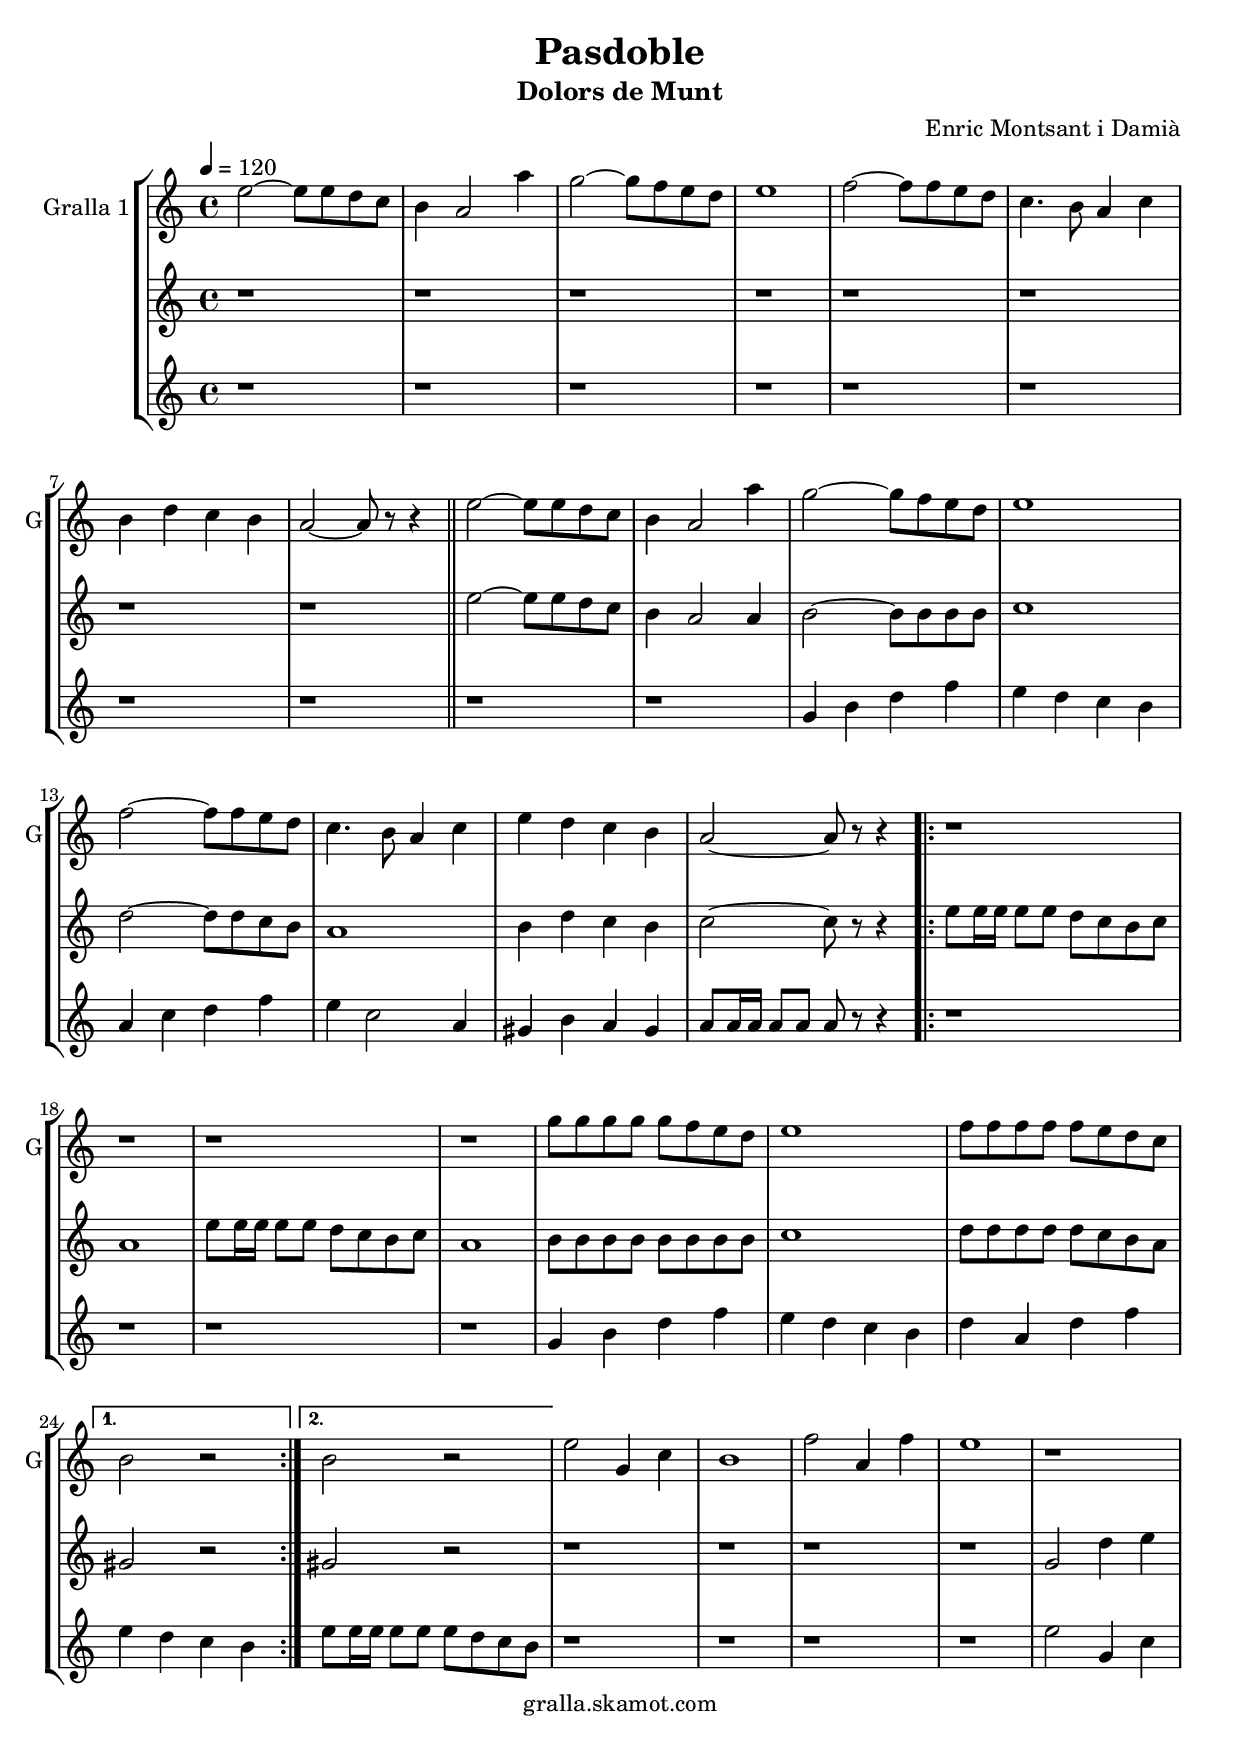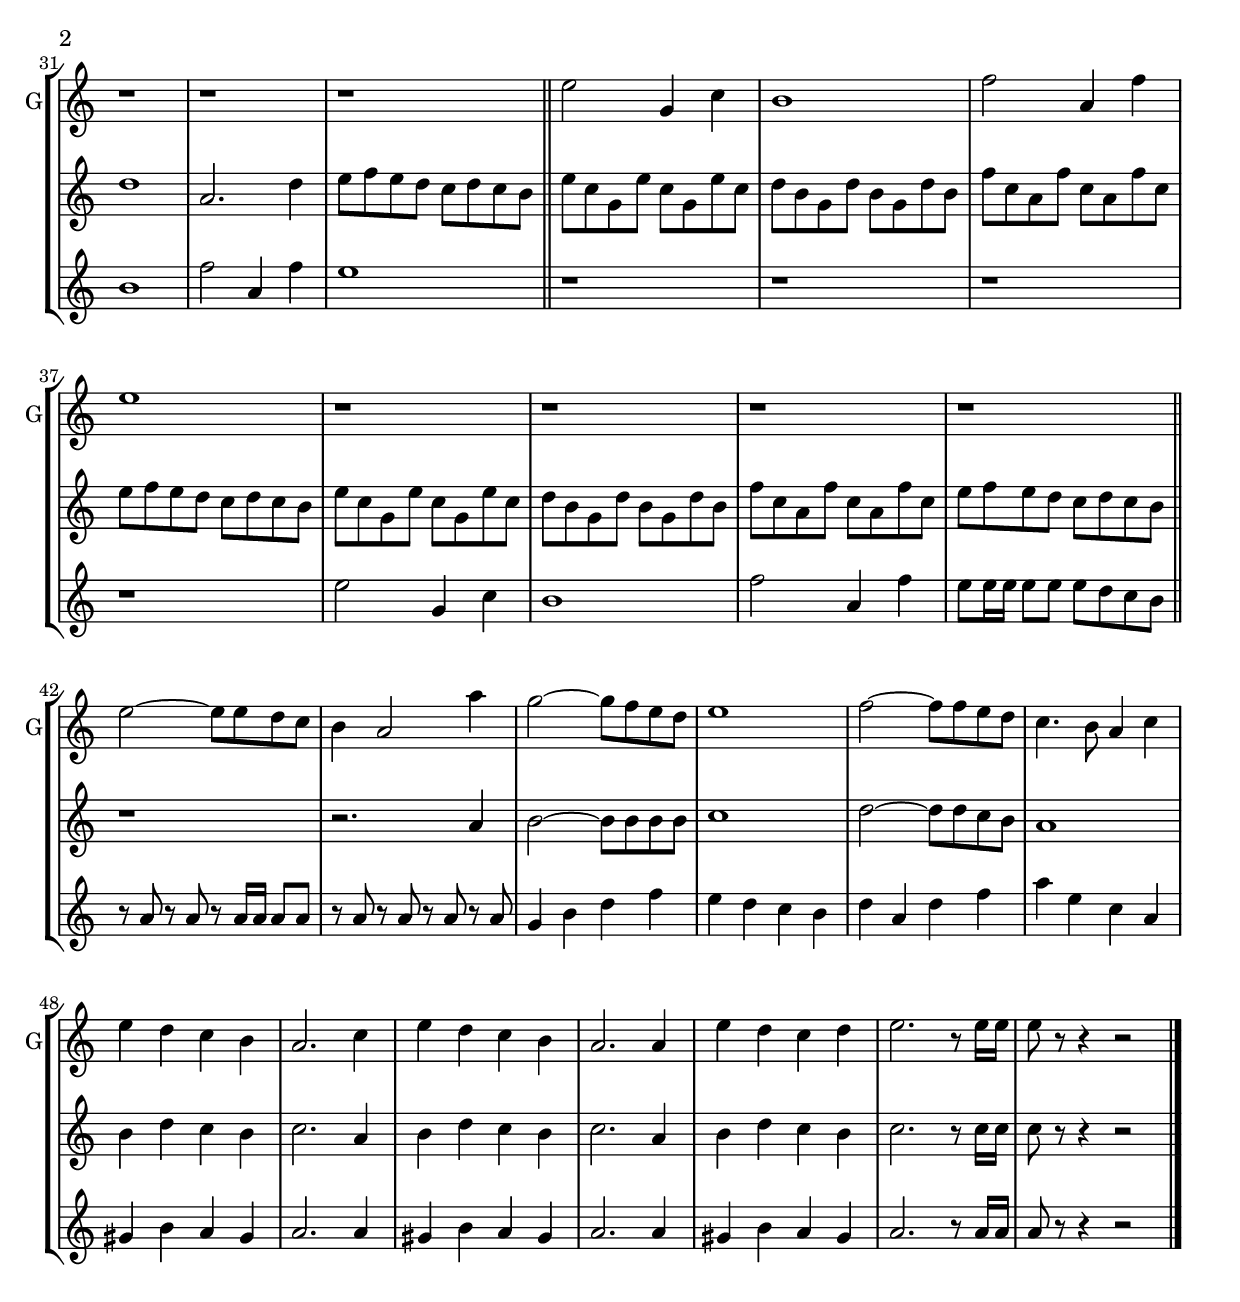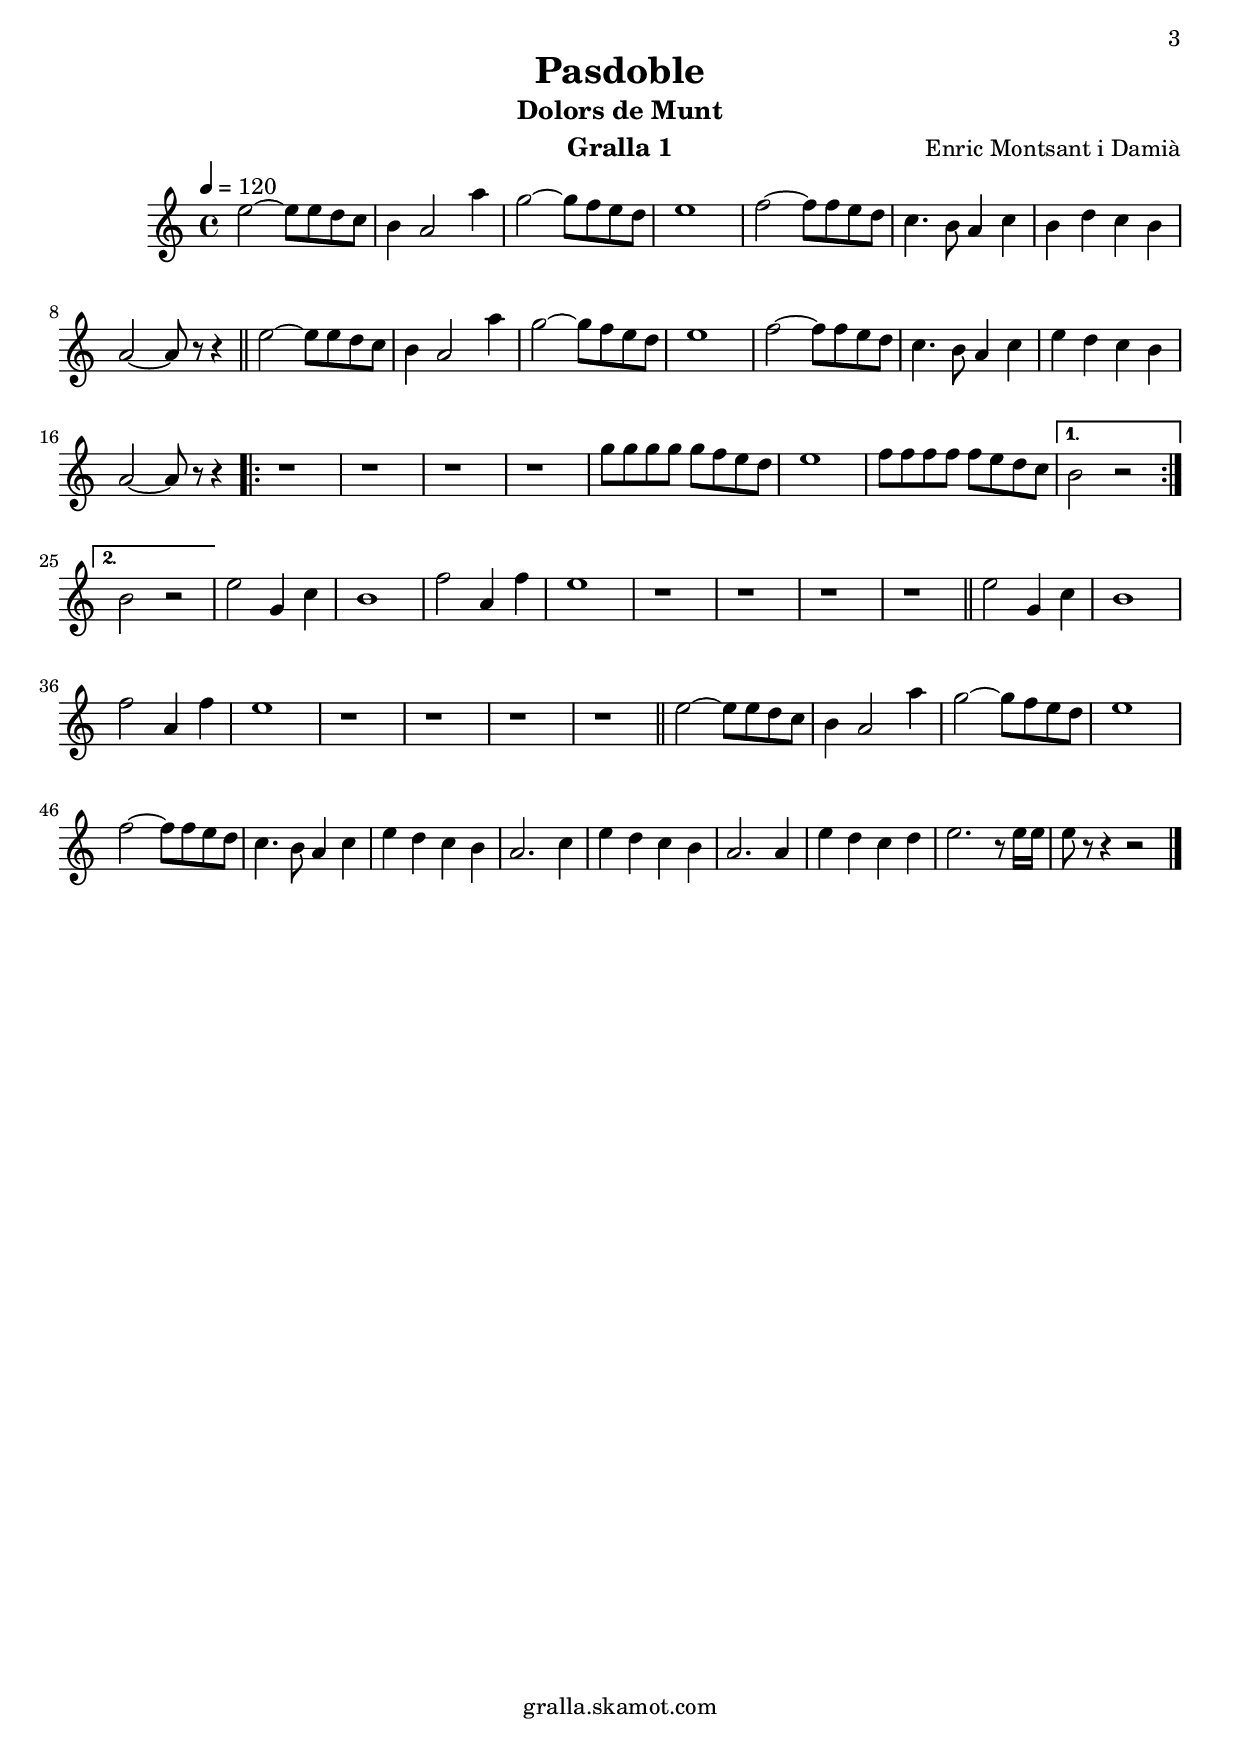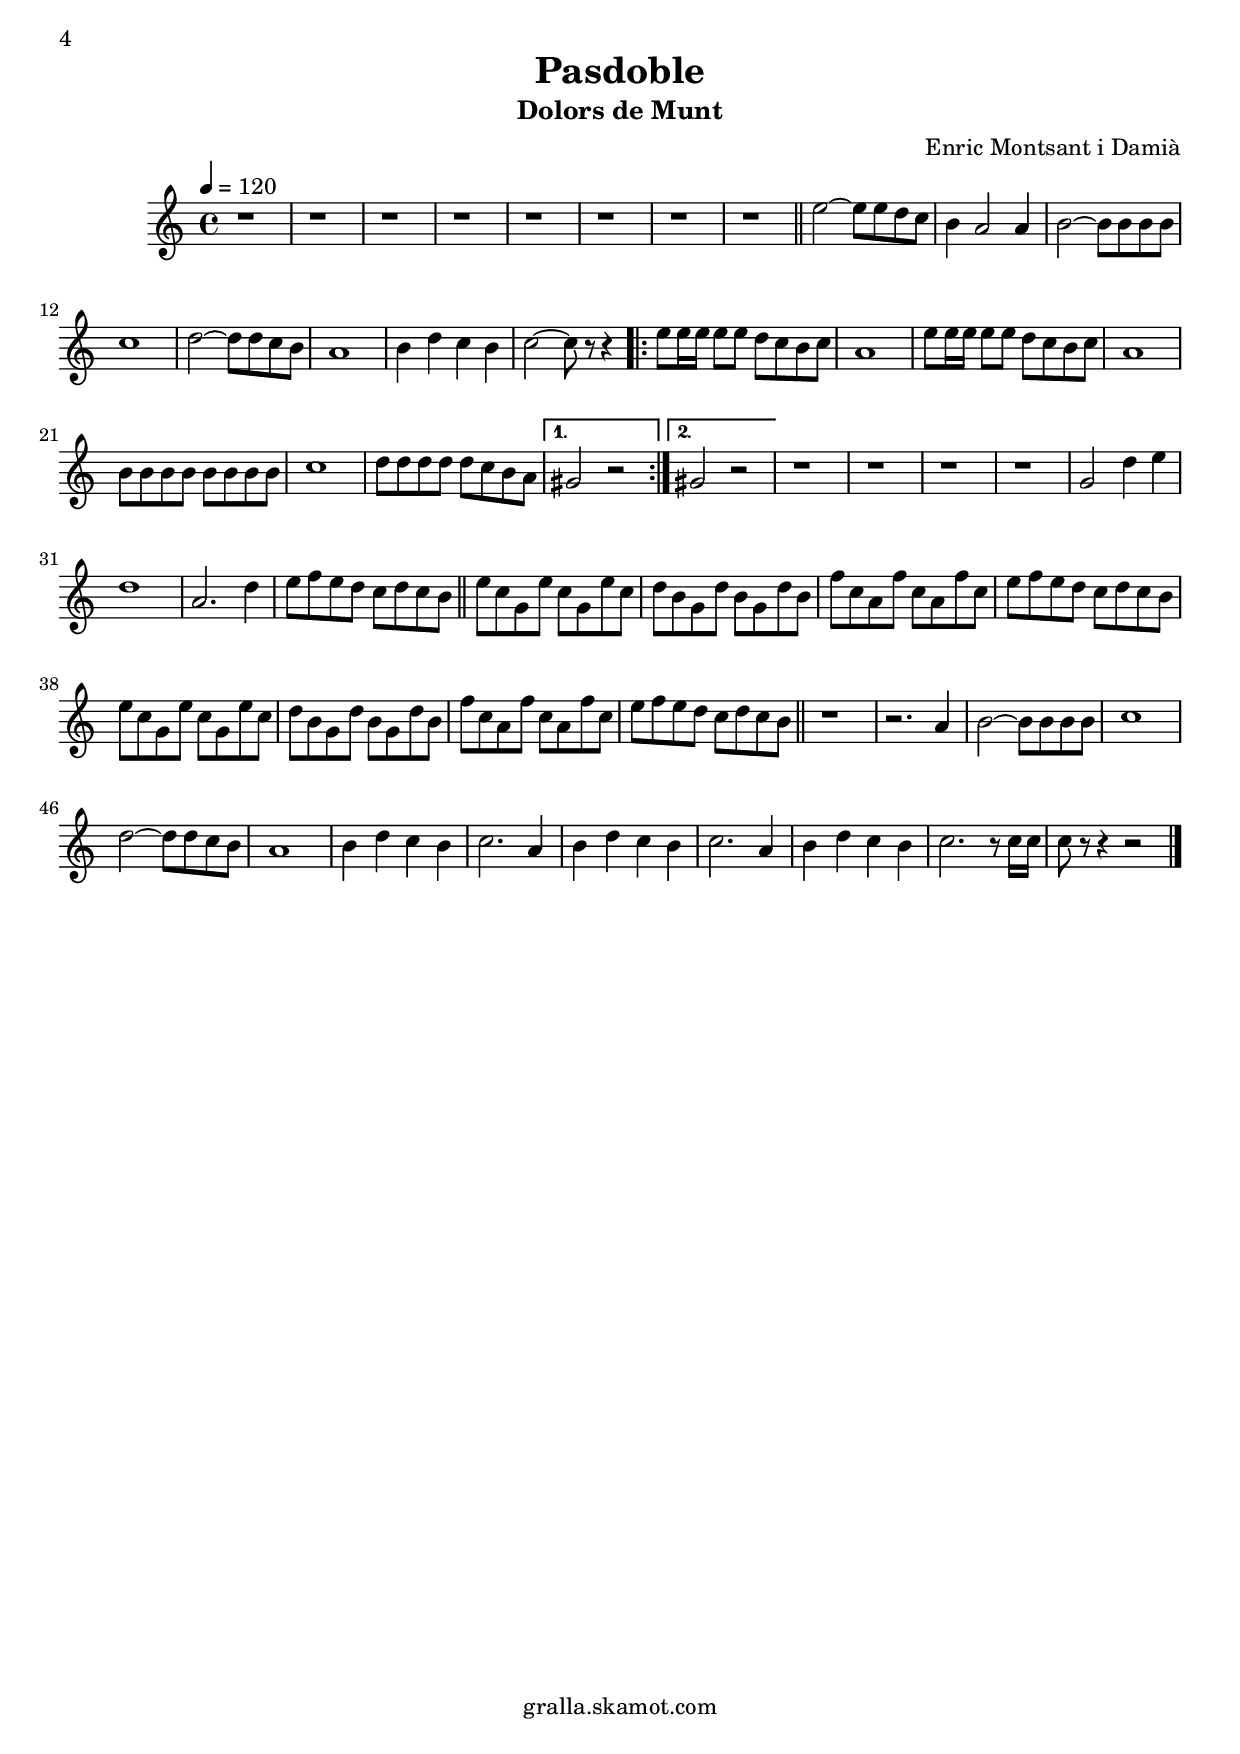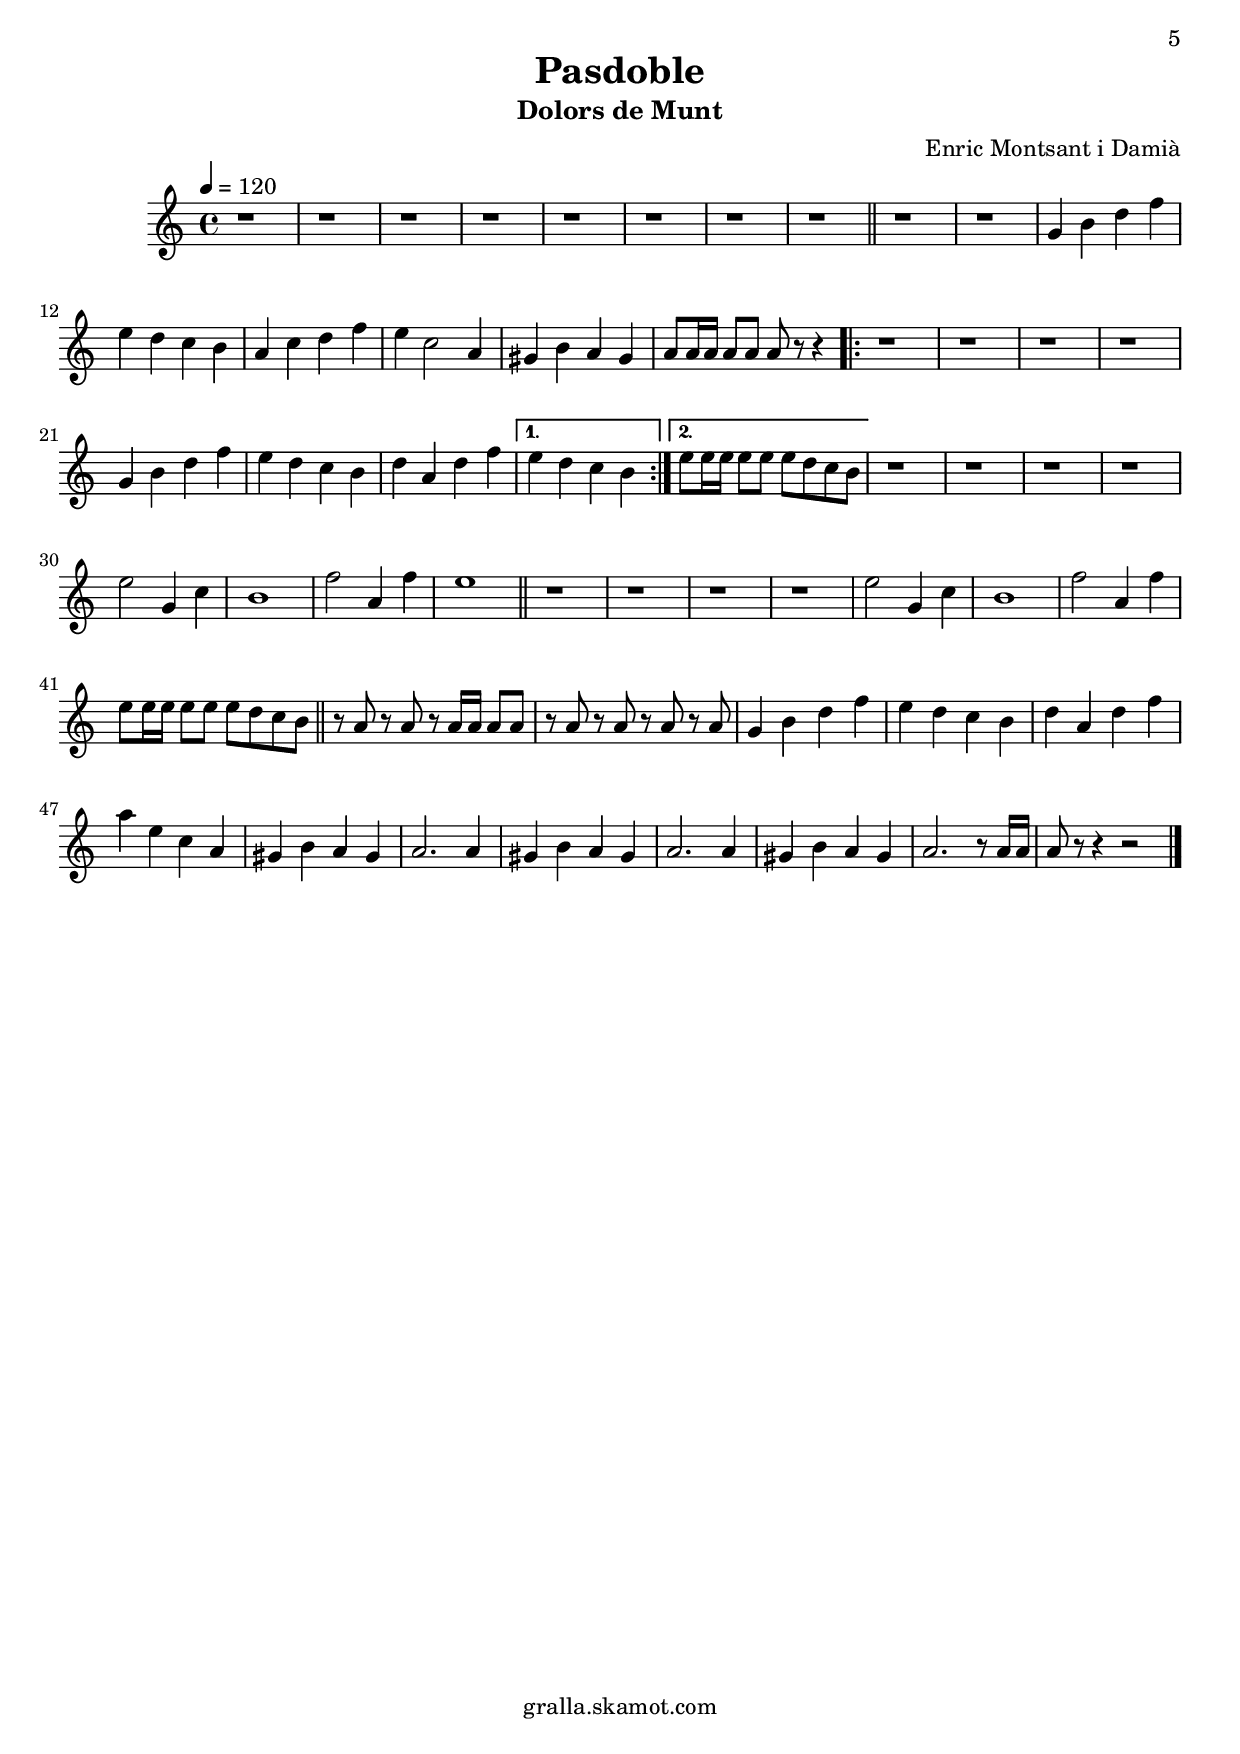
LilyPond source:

\version "2.16.2"

\header {
  dedication=""
  title="Pasdoble"
  subtitle="Dolors de Munt"
  subsubtitle=""
  poet=""
  meter=""
  piece=""
  composer="Enric Montsant i Damià"
  arranger=""
  opus=""
  instrument=""
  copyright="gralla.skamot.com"
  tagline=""
}

liniaroAa =
\relative e''
{
  \tempo 4=120
  \clef treble
  \key c \major
  \time 4/4
  e2 ~ e8 e d c  |
  b4 a2 a'4  |
  g2 ~ g8 f e d  |
  e1  |
  %05
  f2 ~ f8 f e d  |
  c4. b8 a4 c  |
  b4 d c b  |
  a2 ~ a8 r r4  \bar "||"
  e'2 ~ e8 e d c  |
  %10
  b4 a2 a'4  |
  g2 ~ g8 f e d  |
  e1  |
  f2 ~ f8 f e d  |
  c4. b8 a4 c  |
  %15
  e4 d c b  |
  a2 ~ a8 r r4  |
  \repeat volta 2 { r1  |
  r1  |
  r1  |
  %20
  r1  |
  g'8 g g g g f e d  |
  e1  |
  f8 f f f f e d c }
  \alternative { { b2 r }
  %25
  { b2 r } }
  e2 g,4 c  |
  b1  |
  f'2 a,4 f'  |
  e1  |
  %30
  r1  |
  r1  |
  r1  |
  r1  \bar "||"
  e2 g,4 c  |
  %35
  b1  |
  f'2 a,4 f'  |
  e1  |
  r1  |
  r1  |
  %40
  r1  |
  r1  \bar "||"
  e2 ~ e8 e d c  |
  b4 a2 a'4  |
  g2 ~ g8 f e d  |
  %45
  e1  |
  f2 ~ f8 f e d  |
  c4. b8 a4 c  |
  e4 d c b  |
  a2. c4  |
  %50
  e4 d c b  |
  a2. a4  |
  e'4 d c d  |
  e2. r8 e16 e  |
  e8 r r4 r2  \bar "|."
}

liniaroAb =
\relative e''
{
  \tempo 4=120
  \clef treble
  \key c \major
  \time 4/4
  r1  |
  r1  |
  r1  |
  r1  |
  %05
  r1  |
  r1  |
  r1  |
  r1  \bar "||"
  e2 ~ e8 e d c  |
  %10
  b4 a2 a4  |
  b2 ~ b8 b b b  |
  c1  |
  d2 ~ d8 d c b  |
  a1  |
  %15
  b4 d c b  |
  c2 ~ c8 r r4  |
  \repeat volta 2 { e8 e16 e e8 e d c b c  |
  a1  |
  e'8 e16 e e8 e d c b c  |
  %20
  a1  |
  b8 b b b b b b b  |
  c1  |
  d8 d d d d c b a }
  \alternative { { gis2 r }
  %25
  { gis2 r } }
  r1  |
  r1  |
  r1  |
  r1  |
  %30
  g2 d'4 e  |
  d1  |
  a2. d4  |
  e8 f e d c d c b  \bar "||"
  e8 c g e' c g e' c  |
  %35
  d8 b g d' b g d' b  |
  f'8 c a f' c a f' c  |
  e8 f e d c d c b  |
  e8 c g e' c g e' c  |
  d8 b g d' b g d' b  |
  %40
  f'8 c a f' c a f' c  |
  e8 f e d c d c b  \bar "||"
  r1  |
  r2. a4  |
  b2 ~ b8 b b b  |
  %45
  c1  |
  d2 ~ d8 d c b  |
  a1  |
  b4 d c b  |
  c2. a4  |
  %50
  b4 d c b  |
  c2. a4  |
  b4 d c b  |
  c2. r8 c16 c  |
  c8 r r4 r2  \bar "|."
}

liniaroAc =
\relative g'
{
  \tempo 4=120
  \clef treble
  \key c \major
  \time 4/4
  r1  |
  r1  |
  r1  |
  r1  |
  %05
  r1  |
  r1  |
  r1  |
  r1  \bar "||"
  r1  |
  %10
  r1  |
  g4 b d f  |
  e4 d c b  |
  a4 c d f  |
  e4 c2 a4  |
  %15
  gis4 b a gis  |
  a8 a16 a a8 a a r r4  |
  \repeat volta 2 { r1  |
  r1  |
  r1  |
  %20
  r1  |
  g4 b d f  |
  e4 d c b  |
  d4 a d f }
  \alternative { { e4 d c b }
  %25
  { e8 e16 e e8 e e d c b } }
  r1  |
  r1  |
  r1  |
  r1  |
  %30
  e2 g,4 c  |
  b1  |
  f'2 a,4 f'  |
  e1  \bar "||"
  r1  |
  %35
  r1  |
  r1  |
  r1  |
  e2 g,4 c  |
  b1  |
  %40
  f'2 a,4 f'  |
  e8 e16 e e8 e e d c b  \bar "||"
  r8 a r a r a16 a a8 a  |
  r8 a r a r a r a  |
  g4 b d f  |
  %45
  e4 d c b  |
  d4 a d f  |
  a4 e c a  |
  gis4 b a gis  |
  a2. a4  |
  %50
  gis4 b a gis  |
  a2. a4  |
  gis4 b a gis  |
  a2. r8 a16 a  |
  a8 r r4 r2  \bar "|."
}

\bookpart {
  \score {
    \new StaffGroup {
      \override Score.RehearsalMark #'self-alignment-X = #LEFT
      <<
        \new Staff \with {instrumentName = #"Gralla 1" shortInstrumentName = #"G"} \liniaroAa
        \new Staff \with {instrumentName = #"" shortInstrumentName = #" "} \liniaroAb
        \new Staff \with {instrumentName = #"" shortInstrumentName = #" "} \liniaroAc
      >>
    }
    \layout {}
  }
  \score { \unfoldRepeats
    \new StaffGroup {
      \override Score.RehearsalMark #'self-alignment-X = #LEFT
      <<
        \new Staff \with {instrumentName = #"Gralla 1" shortInstrumentName = #"G"} \liniaroAa
        \new Staff \with {instrumentName = #"" shortInstrumentName = #" "} \liniaroAb
        \new Staff \with {instrumentName = #"" shortInstrumentName = #" "} \liniaroAc
      >>
    }
    \midi {
      \set Staff.midiInstrument = "oboe"
      \set DrumStaff.midiInstrument = "drums"
    }
  }
}

\bookpart {
  \header {instrument="Gralla 1"}
  \score {
    \new StaffGroup {
      \override Score.RehearsalMark #'self-alignment-X = #LEFT
      <<
        \new Staff \liniaroAa
      >>
    }
    \layout {}
  }
  \score { \unfoldRepeats
    \new StaffGroup {
      \override Score.RehearsalMark #'self-alignment-X = #LEFT
      <<
        \new Staff \liniaroAa
      >>
    }
    \midi {
      \set Staff.midiInstrument = "oboe"
      \set DrumStaff.midiInstrument = "drums"
    }
  }
}

\bookpart {
  \header {instrument=""}
  \score {
    \new StaffGroup {
      \override Score.RehearsalMark #'self-alignment-X = #LEFT
      <<
        \new Staff \liniaroAb
      >>
    }
    \layout {}
  }
  \score { \unfoldRepeats
    \new StaffGroup {
      \override Score.RehearsalMark #'self-alignment-X = #LEFT
      <<
        \new Staff \liniaroAb
      >>
    }
    \midi {
      \set Staff.midiInstrument = "oboe"
      \set DrumStaff.midiInstrument = "drums"
    }
  }
}

\bookpart {
  \header {instrument=""}
  \score {
    \new StaffGroup {
      \override Score.RehearsalMark #'self-alignment-X = #LEFT
      <<
        \new Staff \liniaroAc
      >>
    }
    \layout {}
  }
  \score { \unfoldRepeats
    \new StaffGroup {
      \override Score.RehearsalMark #'self-alignment-X = #LEFT
      <<
        \new Staff \liniaroAc
      >>
    }
    \midi {
      \set Staff.midiInstrument = "oboe"
      \set DrumStaff.midiInstrument = "drums"
    }
  }
}

